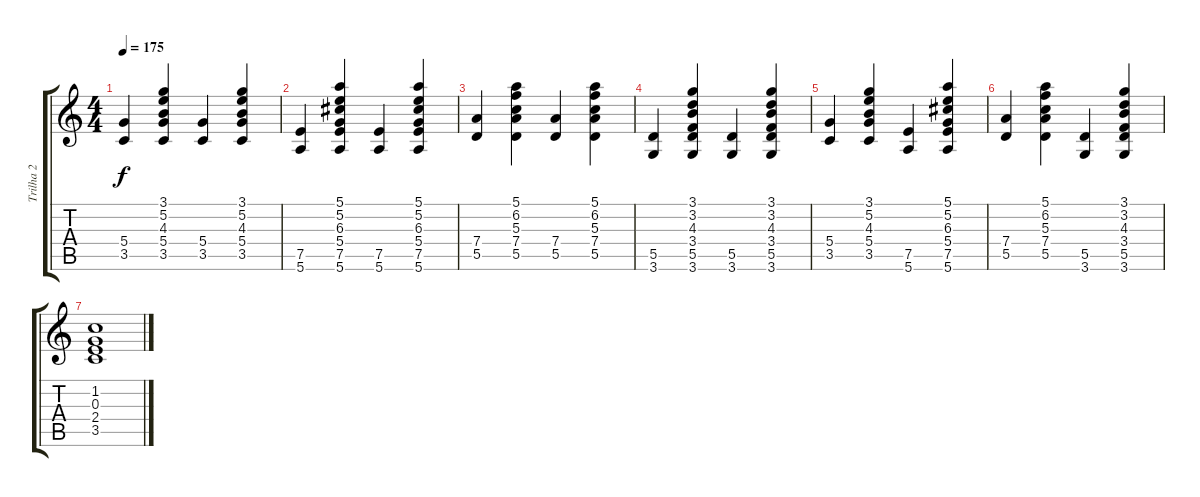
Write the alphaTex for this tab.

\track ("Trilha 2" "Trilha 2") {instrument acousticguitarsteel}
\staff {score tabs}
\tuning (E4 B3 G3 D3 A2 E2) {hide}
\ts (4 4)
\tempo 175
\clef g2
\ks c
(5.4 3.5).4{dy f instrument acousticguitarsteel} (3.1 5.2 4.3 5.4 3.5).4 (5.4 3.5).4 (3.1 5.2 4.3 5.4 3.5).4 |
(7.5 5.6).4 (5.1 5.2 6.3 5.4 7.5 5.6).4 (7.5 5.6).4 (5.1 5.2 6.3 5.4 7.5 5.6).4 |
(7.4 5.5).4 (5.1 6.2 5.3 7.4 5.5).4 (7.4 5.5).4 (5.1 6.2 5.3 7.4 5.5).4 |
(5.5 3.6).4 (3.1 3.2 4.3 3.4 5.5 3.6).4 (5.5 3.6).4 (3.1 3.2 4.3 3.4 5.5 3.6).4 |
(5.4 3.5).4 (3.1 5.2 4.3 5.4 3.5).4 (7.5 5.6).4 (5.1 5.2 6.3 5.4 7.5 5.6).4 |
(7.4 5.5).4 (5.1 6.2 5.3 7.4 5.5).4 (5.5 3.6).4 (3.1 3.2 4.3 3.4 5.5 3.6).4 |
(1.2 0.3 2.4 3.5).1
